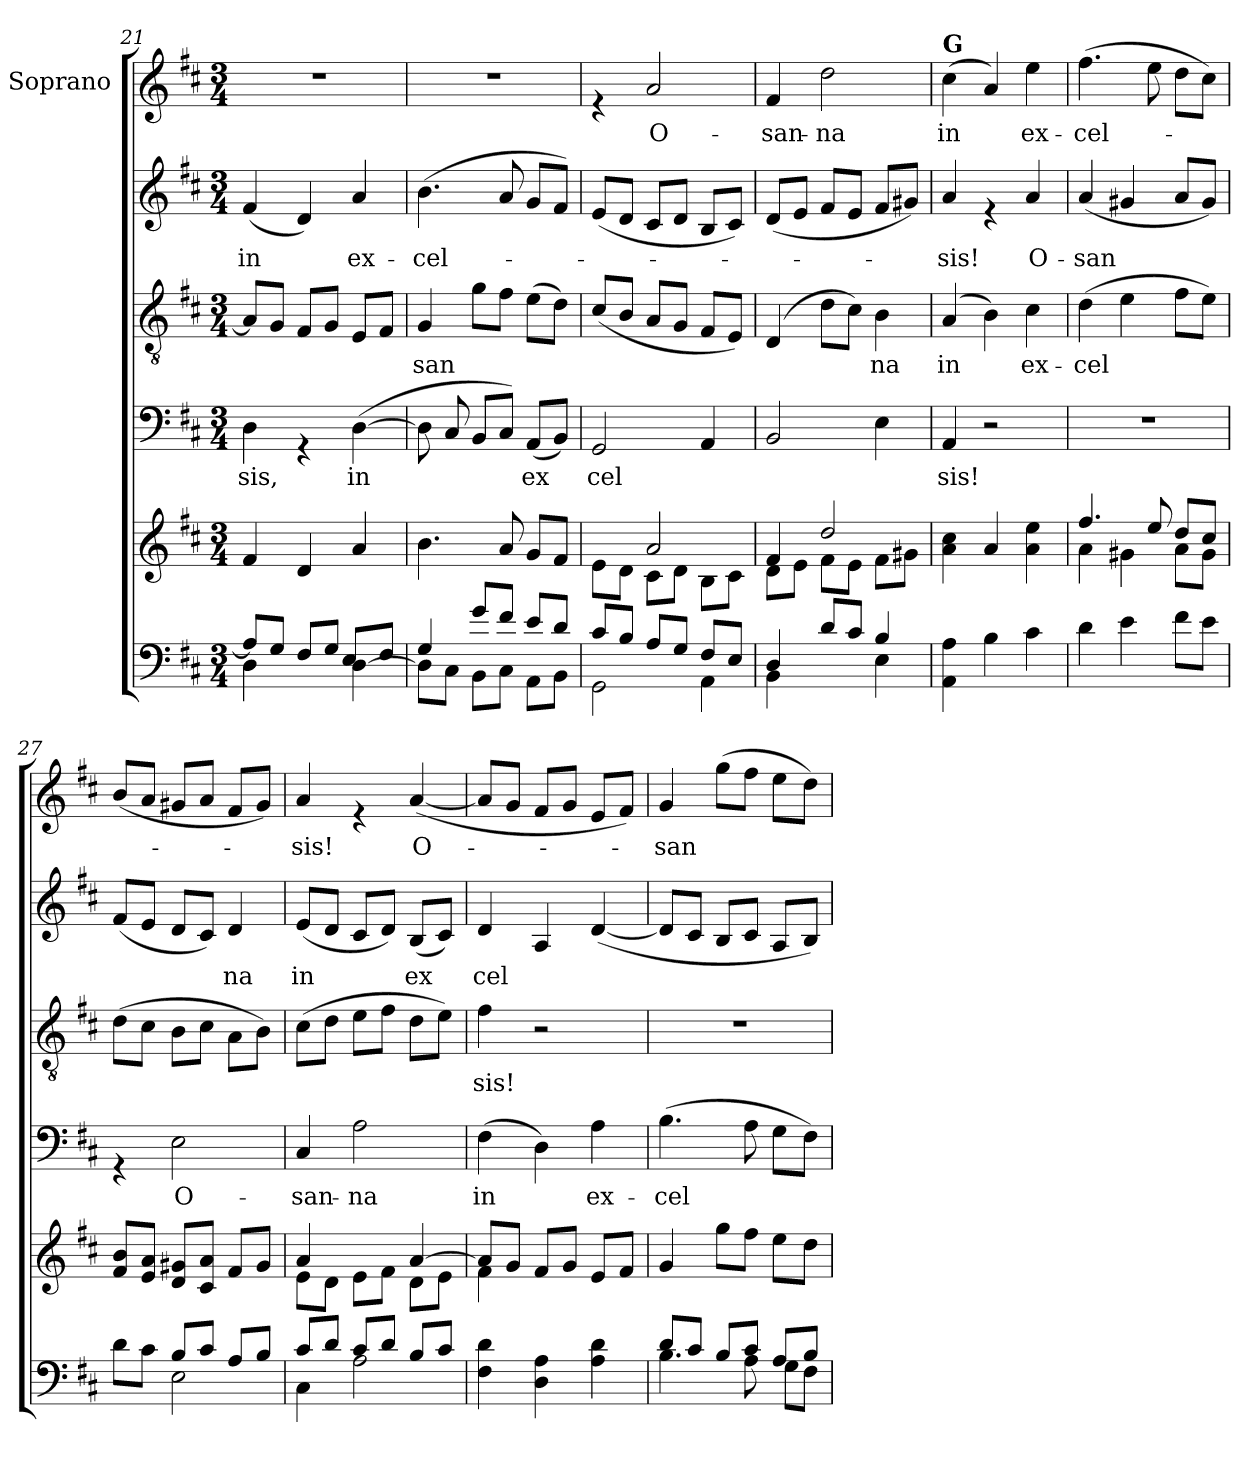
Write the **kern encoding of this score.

**kern	**kern	**kern	**text	**kern	**text	**kern	**text	**kern	**text
*part6	*part5	*part4	*part4	*part3	*part3	*part2	*part2	*part1	*part1
*staff6	*staff5	*staff4	*staff4	*staff3	*staff3	*staff2	*staff2	*staff1	*staff1
*	*	*	*	*	*	*	*	*I"Soprano	*
!!LO:LB:g=z
*clefF4	*clefG2	*clefF4	*	*clefGv2	*	*clefG2	*	*clefG2	*
*k[f#c#]	*k[f#c#]	*k[f#c#]	*	*k[f#c#]	*	*k[f#c#]	*	*k[f#c#]	*
*D:	*D:	*D:	*	*D:	*	*D:	*	*D:	*
*M3/4	*M3/4	*M3/4	*	*M3/4	*	*M3/4	*	*M3/4	*
=21	=21	=21	=21	=21	=21	=21	=21	=21	=21
*^	*	*	*	*	*	*	*	*	*
!	!	!	!	!LO:LY:b	!	!	!	!LO:LY:b	!	!
4D\	8A/L]	4f#/	4D\	sis,	8A/L]	.	(<4f#/	in	2.r	.
.	8G/J	.	.	.	8G/J	.	.	.	.	.
4ryy	8F#/L	4d/	4rGG	.	8F#/L	.	4d/)	.	.	.
.	8G/J	.	.	.	8G/J	.	.	.	.	.
!	!	!	!	!LO:LY:b	!	!	!	!LO:LY:b	!	!
[>4D\	8E/L	4a/	(>[>4D\	in	8E/L	.	4a/	ex-	.	.
.	8F#/J	.	.	.	8F#/J	.	.	.	.	.
=22	=22	=22	=22	=22	=22	=22	=22	=22	=22	=22
!	!	!	!	!	!	!LO:LY:b	!	!LO:LY:b	!	!
8D\L]	4G/	4.b\	8D\]	.	4G/	-san	(>4.b\	-cel-	2.r	.
8C#\J	.	.	8C#/	.	.	.	.	.	.	.
8BB\L	8g/L	.	8BB/L	.	8g\L	.	.	.	.	.
8C#\J	8f#/J	8a/	8C#/J)	.	8f#\J	.	8a/	.	.	.
!	!	!	!	!LO:LY:b	!	!	!	!	!	!
8AA\L	8e/L	8g/L	(<8AA/L	ex	(>8e\L	.	8g/L	.	.	.
8BB\J	8d/J	8f#/J	8BB/J)	.	8d\J)	.	8f#/J)	.	.	.
=23	=23	=23	=23	=23	=23	=23	=23	=23	=23	=23
*	*	*^	*	*	*	*	*	*	*	*
!	!	!	!	!	!LO:LY:b	!	!	!	!	!	!
2GG\	8c#/L	8e\L	4ryy	2GG/	cel	(<8c#/L	.	(<8e/L	.	4re	.
.	8B/J	8d\J	.	.	.	8B/J	.	8d/J	.	.	.
!	!	!	!	!	!	!	!	!	!	!	!LO:LY:b
.	8A/L	8c#\L	2a/	.	.	8A/L	.	8c#/L	.	2a/	O-
.	8G/J	8d\J	.	.	.	8G/J	.	8d/J	.	.	.
4AA\	8F#/L	8B\L	.	4AA/	.	8F#/L	.	8B/L	.	.	.
.	8E/J	8c#\J	.	.	.	8E/J)	.	8c#/J)	.	.	.
=24	=24	=24	=24	=24	=24	=24	=24	=24	=24	=24	=24
!	!	!	!	!	!	!	!	!	!	!	!LO:LY:b
4BB\	4D/	8d\L	4f#/	2BB/	.	(<4D/	.	(<8d/L	.	4f#/	-san-
.	.	8e\J	.	.	.	.	.	8e/J	.	.	.
!	!	!	!	!	!	!	!	!	!	!	!LO:LY:b
4ryy	8d/L	8f#\L	2dd/	.	.	8d\L	.	8f#/L	.	2dd\	-na
.	8c#/J	8e\J	.	.	.	8c#\J)	.	8e/J	.	.	.
!	!	!	!	!	!	!	!LO:LY:b	!	!	!	!
4E\	4B/	8f#\L	.	4E\	.	4B\	na	8f#/L	.	.	.
.	.	8g#X\J	.	.	.	.	.	8g#X/J)	.	.	.
*v	*v	*	*	*	*	*	*	*	*	*	*
*	*v	*v	*	*	*	*	*	*	*	*
=25	=25	=25	=25	=25	=25	=25	=25	=25	=25
!	!	!	!	!	!	!	!	!LO:TX:a:B:t=G	!
!	!	!	!LO:LY:b	!	!LO:LY:b	!	!LO:LY:b	!	!LO:LY:b
4AA\ 4A\	4a\ 4cc#\	4AA/	sis!	(<4A/	in	4a/	-sis!	(>4cc#\	in
4B\	4a/	2r	.	4B\)	.	4re	.	4a/)	.
!	!	!	!	!	!LO:LY:b	!	!LO:LY:b	!	!LO:LY:b
4c#\	4a\ 4ee\	.	.	4c#\	ex-	4a/	O-	4ee\	ex-
=26	=26	=26	=26	=26	=26	=26	=26	=26	=26
*	*^	*	*	*	*	*	*	*	*
!	!	!	!	!	!	!LO:LY:b	!	!LO:LY:b	!	!LO:LY:b
4d\	4a\	4.ff#/	2.r	.	(>4d\	-cel	(<4a/	-san	(>4.ff#\	-cel-
4e\	4g#X\	.	.	.	4e\	.	4g#X/	.	.	.
.	.	8ee/	.	.	.	.	.	.	8ee\	.
8f#\L	8a\L	8dd/L	.	.	8f#\L	.	8a/L	.	8dd\L	.
8e\J	8g#\J	8cc#/J	.	.	8e\J)	.	8g#/J)	.	8cc#\J)	.
*	*v	*v	*	*	*	*	*	*	*	*
!!LO:PB:g=z
=27	=27	=27	=27	=27	=27	=27	=27	=27	=27
*^	*	*	*	*	*	*	*	*	*
8d\L	4ryy	8f#/ 8b/L	4rGG	.	(>8d\L	.	(<8f#/L	.	(<8b/L	.
8c#\J	.	8e/ 8a/J	.	.	8c#\J	.	8e/J	.	8a/J	.
!	!	!	!	!LO:LY:b	!	!	!	!	!	!
8B/L	2E\	8d/ 8g#X/L	2E\	O-	8B\L	.	8d/L	.	8g#X/L	.
8c#/J	.	8c#/ 8a/J	.	.	8c#\J	.	8c#/J)	.	8a/J	.
!	!	!	!	!	!	!	!	!LO:LY:b	!	!
8A/L	.	8f#/L	.	.	8A\L	.	4d/	na	8f#/L	.
8B/J	.	8g#/J	.	.	8B\J)	.	.	.	8g#/J)	.
=28	=28	=28	=28	=28	=28	=28	=28	=28	=28	=28
*	*	*^	*	*	*	*	*	*	*	*
!	!	!	!	!	!LO:LY:b	!	!	!	!LO:LY:b	!	!LO:LY:b
8c#/L	4C#\	4a/	8e\L	4C#/	-san-	(>8c#\L	.	(<8e/L	in	4a/	-sis!
8d/J	.	.	8d\J	.	.	8d\J	.	8d/J	.	.	.
!	!	!	!	!	!LO:LY:b	!	!	!	!	!	!
8c#/L	2A\	4ryy	8e\L	2A\	-na	8e\L	.	8c#/L	.	4re	.
8d/J	.	.	8f#\J	.	.	8f#\J	.	8d/J)	.	.	.
!	!	!	!	!	!	!	!	!	!LO:LY:b	!	!LO:LY:b
8B/L	.	[<4a/	8d\L	.	.	8d\L	.	(<8B/L	ex	(<[<4a/	O-
8c#/J	.	.	8e\J	.	.	8e\J)	.	8c#/J)	.	.	.
*v	*v	*	*	*	*	*	*	*	*	*	*
=29	=29	=29	=29	=29	=29	=29	=29	=29	=29	=29
!	!	!	!	!LO:LY:b	!	!LO:LY:b	!	!LO:LY:b	!	!
4F#\ 4d\	8a/L]	4f#\	(>4F#\	in	4f#\	sis!	4d/	cel	8a/L]	.
.	8g/J	.	.	.	.	.	.	.	8g/J	.
4D\ 4A\	8f#/L	2ryy	4D\)	.	2r	.	4A/	.	8f#/L	.
.	8g/J	.	.	.	.	.	.	.	8g/J	.
!	!	!	!	!LO:LY:b	!	!	!	!	!	!
4A\ 4d\	8e/L	.	4A\	ex-	.	.	(<[<4d/	.	8e/L	.
.	8f#/J	.	.	.	.	.	.	.	8f#/J)	.
*	*v	*v	*	*	*	*	*	*	*	*
=30	=30	=30	=30	=30	=30	=30	=30	=30	=30
*^	*	*	*	*	*	*	*	*	*
!	!	!	!	!LO:LY:b	!	!	!	!	!	!LO:LY:b
8d/L	4.B\	4g/	(>4.B\	-cel	2.r	.	8d/L]	.	4g/	-san
8c#/J	.	.	.	.	.	.	8c#/J	.	.	.
8B/L	.	8gg\L	.	.	.	.	8B/L	.	(>8gg\L	.
8c#/J	8A\	8ff#\J	8A\	.	.	.	8c#/J	.	8ff#\J	.
8A/L	8G\L	8ee\L	8G\L	.	.	.	8A/L	.	8ee\L	.
8B/J	8F#\J	8dd\J	8F#\J)	.	.	.	8B/J)	.	8dd\J)	.
*v	*v	*	*	*	*	*	*	*	*	*
=	=	=	=	=	=	=	=	=	=
*-	*-	*-	*-	*-	*-	*-	*-	*-	*-
